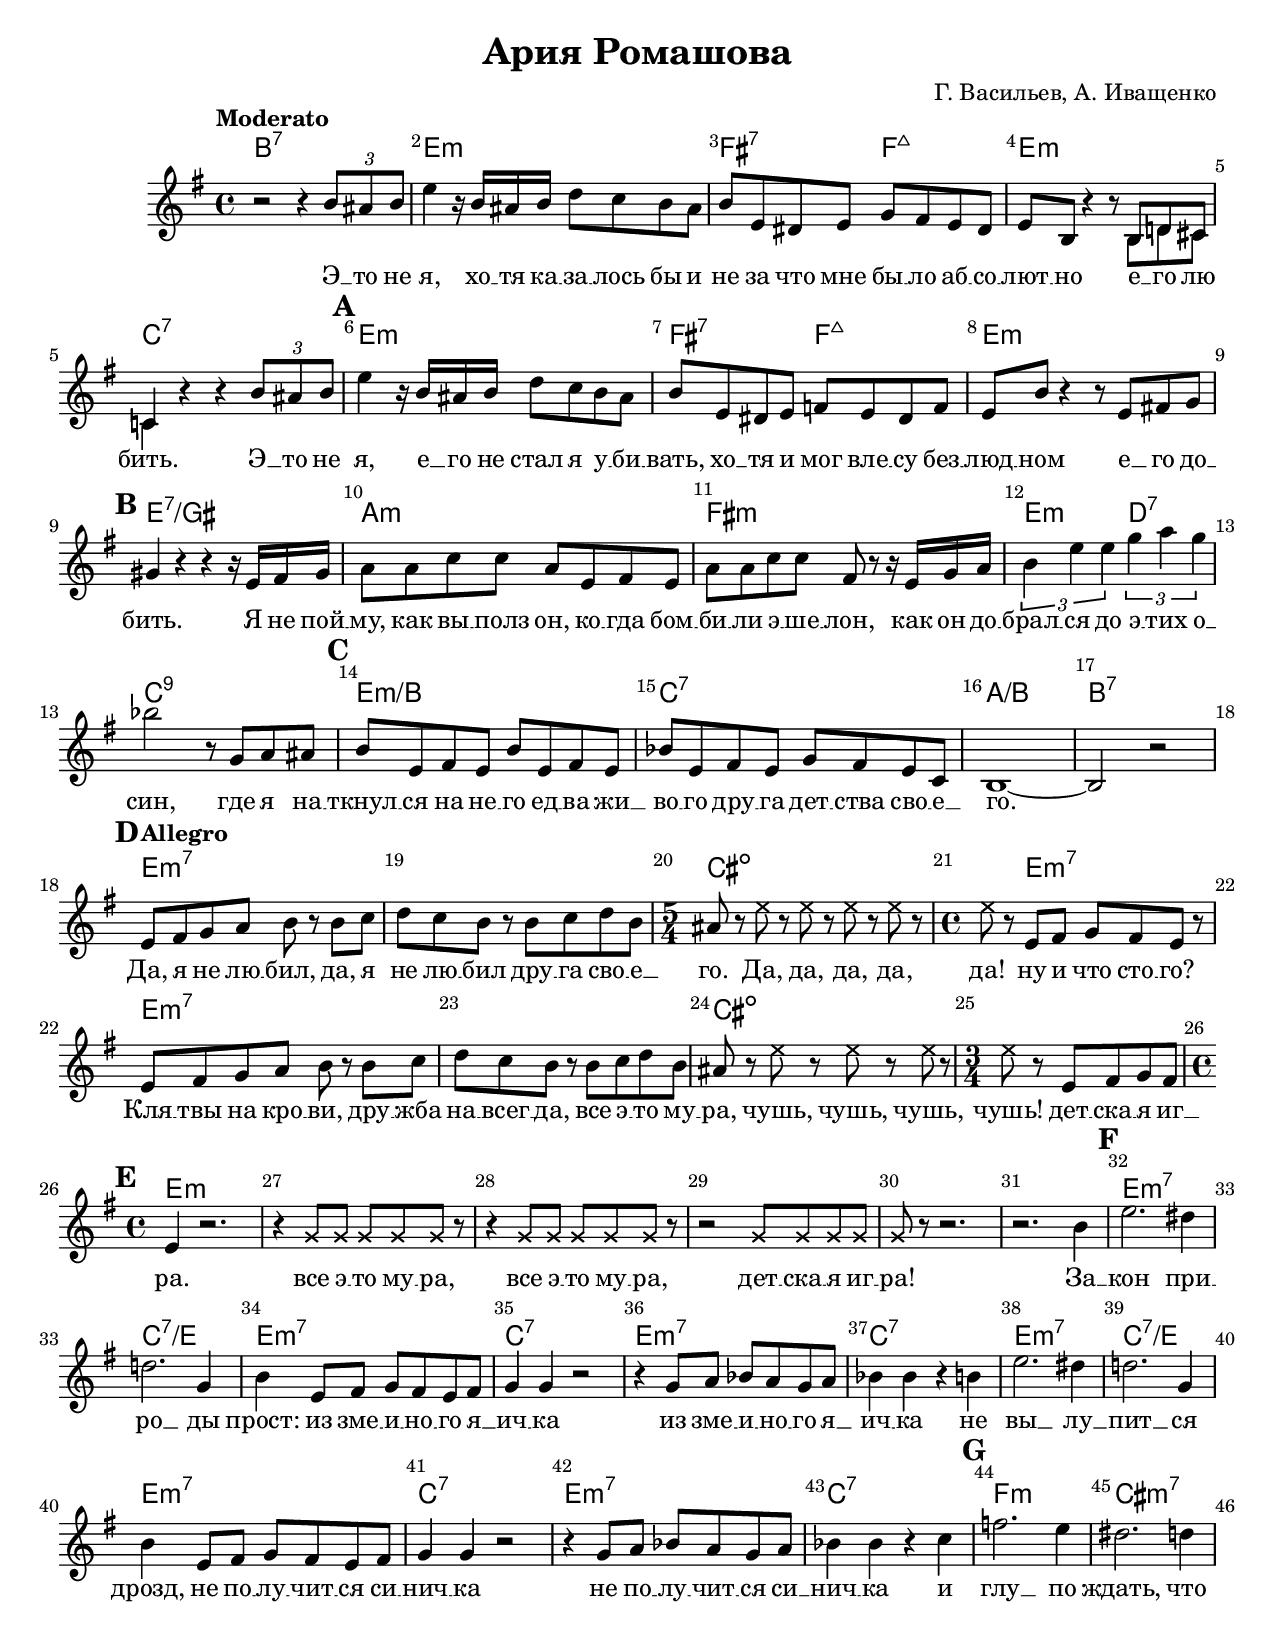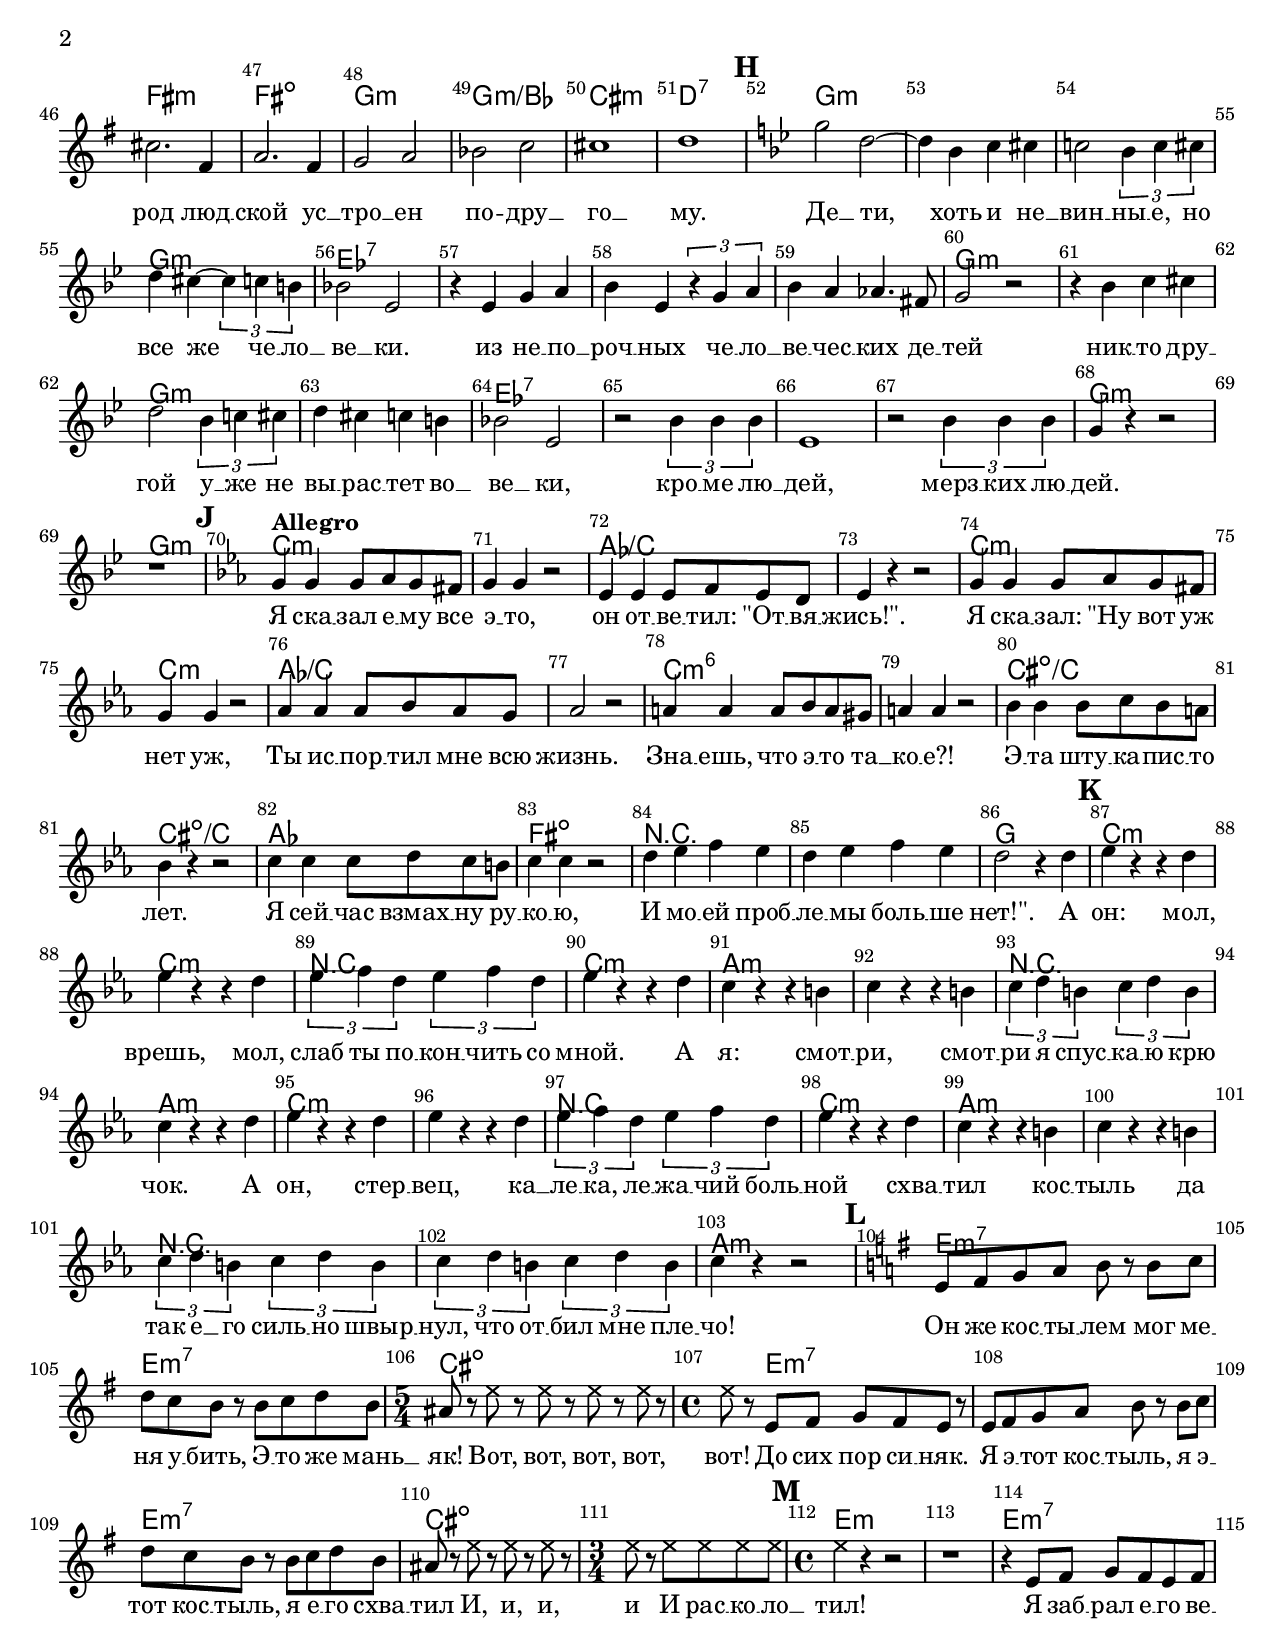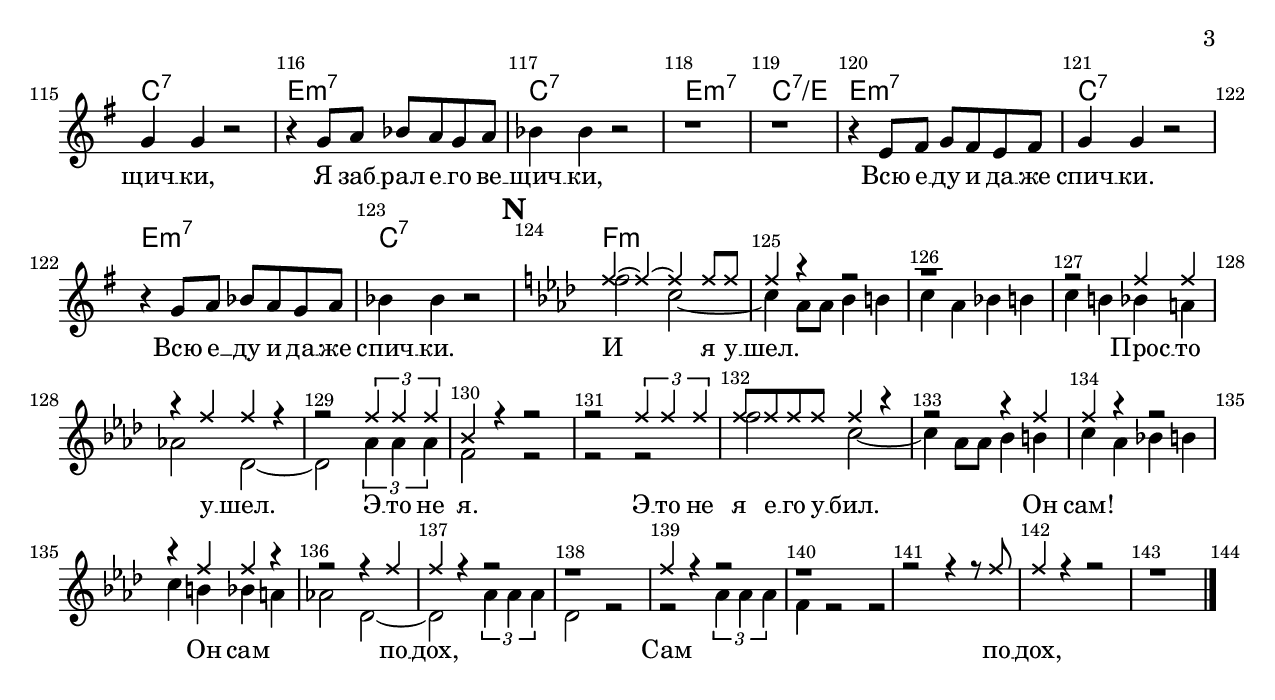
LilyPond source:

\version "2.22.0"


\paper {
  #(set-paper-size "letter")
}

scoreSetup = {
  \set Score.markFormatter = #format-mark-box-numbers
  \override Score.BarNumber.break-visibility = ##(#t #t #t)
}

relativeSetup = {
  \accidentalStyle modern
}

chordsSetup = {
  \set chordChanges = ##t
}

mkvThree =
#(define-scheme-function 
  (music)
  (ly:music?)
  #{
    \new Voice {  
      \voiceThree
      \magnifyMusic 0.63 {
        \override Score.SpacingSpanner.spacing-increment = #(* 1.2 0.63)
        $music
      }
    }
  #}
)

mkvTwo =
#(define-scheme-function 
  (music)
  (ly:music?)
  #{
    \new Voice {  
      \voiceTwo
      $music
    }
  #}
)

mkvOne =
#(define-scheme-function 
  (music)
  (ly:music?)
  #{
    \voiceOne
    $music
  #}
)

mkvOneThree =
#(define-scheme-function 
  (one three)
  (ly:music? ly:music?)
  #{
  <<
    \mkvOne { $one }
    \mkvThree { $three }
  >> 
  \oneVoice
  #}
)

mkvOneTwo =
#(define-scheme-function 
  (one two)
  (ly:music? ly:music?)
  #{
  <<
    \mkvOne { $one }
    \mkvTwo { $two }
  >> 
  \oneVoice
  #}
)

todo =
#(define-scheme-function 
  (music)
  (ly:music?)
  #{
    \xNote { 
      \override NoteHead.color = #red
      \override Stem.color = #red
      \override Rest.color = #red
      $music 
      \override NoteHead.color = #black
      \override Stem.color = #black
      \override Rest.color = #black
    }
  #}
)

mkScore =
#(define-scheme-function 
  (music)
  (ly:music?)
  #{
    \score {
      {
        \scoreSetup
        $music 
      }
    }
  #}
)

mkMark =
#(define-scheme-function 
  ()
  ()
  #{
    \mark \default
    \set Score.currentBarNumber = #1
  #}
)


\header {
  title = "Ария Ромашова"
  composer = "Г. Васильев, А. Иващенко"
}

\score {

{

\scoreSetup

<<
  \chords {
    \chordsSetup

    b1:7 e1:m fis2:7 f2:maj e1:m c1:7
    % 1
    e1:m fis2:7 f2:maj e1:m
    % 2
    e1:7/gis a1:m fis:m e2:m d2:7 c1:9
    % 3
    e1:m/b c1:7 a1:/b b1:7
    % 4 
    e1:m7 e1:m7 cis1.:dim e2.:m7 
    e1:m7 e1:m7 cis:dim~ cis2.:dim
    % 5
    e1:m e1:m e1:m e1:m e1:m e1:m
    % 6
    e1:m7 c:7/e e1:m7 c:7  e1:m7 c:7
    e1:m7 c:7/e e1:m7 c:7  e1:m7 c:7
    % 7
    f:m cis:m7 fis:m fis:dim
    g:m g:m/bes cis:m d:7
    % 8
    g:m g:m g:m g:m
    ees:7 ees:7 ees:7 ees:7
    g:m g:m g:m g:m
    ees:7 ees:7 ees:7 ees:7
    g:m g:m 
    % 9
    c:m c:m aes:/c aes:/c
    c:m c:m aes:/c aes:/c
    c:m6 c:m6 cis:dim/c  cis:dim/c 
    aes fis:dim r r g
    % 10
    c:m c:m r c:m
    a:m a:m r a:m
    c:m c:m r c:m
    a:m a:m r r a:m
    % 11
    e1:m7 e1:m7 cis1.:dim e2.:m7 
    e1:m7 e1:m7 cis:dim~ cis2.:dim
    % 12
    e1:m e:m
    e:m7 c:7 e:m7 c:7
    e:m7 c:7/e e:m7 c:7 e:m7 c:7
    % 13
    f:m
  }

  \relative {
    \relativeSetup 

    \tempo Moderato
    \key g \major
    r2 r4 \tuplet 3/2  { b'8 ais b } 
    e4 r16 b ais b d8 c b ais
    b8 e, dis e g fis e dis
    e8 b r4 r8 
    << { \voiceOne b8 d cis c4}
      \new Voice { \voiceTwo b8 d cis c4}
    >> \oneVoice
    r4 r4  \tuplet 3/2  { b'8 ais b } 
    
    % 1
    \mark \default
    e4 r16 b ais b d8 c b ais
    b8 e, dis e f e dis f
    e8 b' r4 r8 e,8 fis g

    % 2
    \mark \default
    gis4 r4 r4 r16 e16 fis16 gis16
    a8 a c c a e fis e
    a a c c fis, r r16 e g a 
    \tuplet 3/2 { b4 e e } \tuplet 3/2 { g a g }
    bes2 r8 g, a ais
    
    % 3
    \mark \default
    b8 e, fis e b' e, fis e
    bes' e, fis e g fis e c
    b1~ b2 r2

    % 4
    \mark \default
    \tempo Allegro
    e8 fis g a b r b c
    d c b r b c d b
    \time 5/4 ais8 r \xNote { e' r e r e r e r}
    \time 4/4 \xNote {e8} r e, fis g fis e r
    e fis g a b r b c
    d c b r b c d b
    ais r \xNote {e' r e r e r}
    \time 3/4 \xNote {e8} r e, fis g fis

    % 5
    \mark \default
    \time 4/4 e4 r2.
    r4 \xNote {g8 g g g g} r
    r4 \xNote {g8 g g g g} r
    r2 \xNote {g8 g g g}
    \xNote {g8} r8 r2.
    r2. b4

    % 6
    \mark \default
    e2. dis4
    d2.
    g,4 b4 e,8 fis g fis e fis
    g4 g4 r2
    r4 g8 a bes a g a 
    bes4 bes r b
    e2. dis4
    d2. g,4
    b4 e,8 fis g fis e fis
    g4 g r2
    r4 g8 a bes a g a
    bes4 bes r c

    % 7
    \mark \default
    f2. e4
    dis2. d4
    cis2. fis,4
    a2. fis4
    g2 a2
    bes2 c2
    cis1
    d1

    % 8
    \mark \default
    \key bes \major
    g2 d2~
    d4 bes c cis
    c2 \tuplet 3/2 {bes4 c cis}
    d4 cis~ \tuplet 3/2 {cis4 c4 b4}
    bes2 ees,2
    r4 ees g a
    bes4 ees, \tuplet 3/2 {r4 g a}
    bes4 a aes4. fis8
    g2 r2
    r4 bes c cis
    d2 \tuplet 3/2 {bes4 c cis}
    d4 cis c b
    bes2 ees,2
    r2 \tuplet 3/2 {bes'4 bes bes}
    ees,1
    r2 \tuplet 3/2 {bes'4 bes bes}
    g4 r r2
    r1

    % 9
    \mark \default
    \key ees \major
    \tempo Allegro
    g4 g g8 aes g fis
    g4 g r2
    ees4 ees ees8 f ees d
    ees4 r4 r2
    g4 g g8 aes g fis
    g4 g r2
    aes4 aes aes8 bes aes g
    aes2 r2

    a4 a a8 bes a gis
    a4 a4 r2
    bes4 bes bes8 c bes a
    bes4 r4 r2

    c4 c c8 d c b
    c4 c r2
    d4 ees f ees 
    d ees f ees
    d2 r4 d4

    % 10
    \mark \default
    ees4 r4 r d
    ees4 r4 r d
    \tuplet 3/2 {ees4 f d} \tuplet 3/2 {ees4 f d}
    ees4 r4 r d
    c4 r r b
    c r r b
    \tuplet 3/2 {c d b} \tuplet 3/2 {c d b}
    c4 r r d
    ees4 r4 r4 d
    ees4 r4 r4 d
    \tuplet 3/2 {ees4 f d} \tuplet 3/2 {ees4 f d}
    ees4 r4 r d
    c4 r r b
    c4 r r b
    \tuplet 3/2 {c d b} \tuplet 3/2 {c d b}
    \tuplet 3/2 {c d b} \tuplet 3/2 {c d b}
    c4 r r2

    % 11
    \mark \default
    \key g \major
    e,8 fis g a b r b c
    d c b r b c d b
    \time 5/4 ais8 r \xNote { e' r e r e r e r}
    \time 4/4 \xNote {e} r e, fis g fis e r
    e fis g a b r b c
    d c b r b c d b
    ais8 r \xNote { e' r e r e r}
    \time 3/4 \xNote {e8 r e e e e}

    % 12
    \mark \default
    \time 4/4 \xNote {e4} r r2
    r1
    r4 e,8 fis g fis e fis
    g4 g r2
    r4 g8 a bes a g a
    bes4 bes r2
    r1
    r1
    r4 e,8 fis g fis e fis
    g4 g4 r2
    r4 g8 a bes a g a
    bes4 bes r2

    % 13
    \mark \default
    \key aes \major
      <<
      {
        \voiceOne
        \xNote { 
          f'4~ f~ f f8 f8
          f4 r4 r2
          r1
          r2
          f4 f4
          r f f r
          r2 \tuplet 3/2 { f4 f f }
          bes, r r2
          r2 \tuplet 3/2 { f'4 f f } 
          f8 f f f f4 r4
          r2 r4 f4
          f4 r4 r2
          r4 f f r4
          r2 r4 f4
          f4 r4 r2
          r1
          f4 r4 r2
          r1 r2 r4 r8 f8
          f4 r4 r2
          r1
        }
      }
      \new Voice {
        \voiceTwo
        f2 c2~
        c4 aes8 aes bes4 b4
        c4 aes bes b
        c b bes a
        aes2 des,2~
        des2 \tuplet 3/2 { aes'4 aes aes }
        f2 r2
        r2 r2

        f'2 c2~
        c4 aes8 aes bes4 b4
        c4 aes bes b
        c b bes a
        aes2 des,2~
        des2 \tuplet 3/2 { aes'4 aes aes }
        des,2 r2
        r2  \tuplet 3/2 { aes'4 aes aes }
        f4 r2 r2
      }
      >>
      \oneVoice

    % \fine
    \bar "|."
  }

  \addlyrics {
    % 1
    Э __ то не я, хо __ тя ка __ за __ лось бы и не за что мне бы __ ло аб __ со __ лют __ но
    e __ го лю __ бить.
    Э __ то не я, е __ го не стал я у __ би __ вать, хо __ тя и мог вле __ су без __ люд __ ном
    e __ го до __ бить.    

    % 2
    Я не пой __ му, как вы __ полз он,
    ко __ гда бом __ би __ ли э __ ше __ лон,
    как он до __ брал __ ся до э __ тих о __ син,
    % 3
    где я на __ ткнул __ ся на не __ го
    ед __ ва жи __ во __ го дру __ га дет __ ства сво __ е __ го.

    % 4
    Да, я не лю __ бил, да, я не лю __ бил
    дру __ га сво __ е __ го. Да, да, да, да, да!
    ну и что сто __ го?
    Кля __ твы на кро __ ви, дру __ жба на __ всег __ да,
    все э __ то му __ ра,
    чушь, чушь, чушь, чушь!
    дет __ ска __ я иг __ ра.

    % 5
    все э __ то му __ ра, все э __ то му __ ра,
    дет __ ска __ я иг __ ра!

    % 6
    За __ кон при __ ро __ ды прост:
    из зме __ и __ но __ го я __ ич __ ка
    из зме __ и __ но __ го я __ ич __ ка
    не вы __ лу __ пит __ ся дрозд,
    не по __ лу __ чит __ ся си __ нич __ ка
    не по __ лу __ чит __ ся си __ нич __ ка

    % 7
    и глу __ по ждать, что род люд __ ской ус __ тро __ ен по -- дру __ го __ му.

    % 8
    Де __ ти, хоть и не __ вин __ ны __ е, но все же че __ ло __ ве __ ки.
    из не __ по __ роч __ ных че __ ло __ ве __ чес __ ких де __ тей
    ник __ то дру __ гой у __ же не вы __ рас __ тет во __ ве __ ки,
    кро __ ме лю __ дей, мерз __ ких лю __ дей.

    % 9
    Я ска __ зал е __ му все э __ то,
    он от __ ве __ тил: "\"От" __ вя __ "жись!\"."
    Я ска __ зал: "\"Ну" вот уж нет уж,
    Ты ис __ пор __ тил мне всю жизнь.
    Зна __ ешь, что э __ то та __ ко __ е?!
    Э __ та шту __ ка -- пис __ то __ лет.
    Я сей __ час взмах __ ну ру __ ко __ ю,
    И мо __ ей проб __ ле __ мы боль __ ше "нет!\"."

    % 10
    А он: мол, врешь, мол, слаб ты по __ кон __ чить со мной.
    А я: смот __ ри, смот __ ри я спус __ ка __ ю крю __ чок.
    А он, стер __ вец, ка __ ле __ ка, ле __ жа __ чий боль __ ной
    cхва __ тил кос __ тыль да так е __ го силь __ но швыр __ нул,
    что от __ бил мне пле __ чо!

    % 11
    Он же кос __ ты __ лем мог ме __ ня у __ бить,
    Э __ то же мань __ як!
    Вот, вот, вот, вот, вот!
    До сих пор си __ няк.
    Я э __ тот кос __ тыль, я э __ тот кос __ тыль, я е __ го схва __ тил
    И, и, и, и
    И рас __ ко __ ло __ тил!

    % 12
    Я заб __ рал е __ го ве __ щич __ ки,
    Я заб __ рал е __ го ве __ щич __ ки,
    Всю е __ ду и да __ же спич __ ки.
    Всю е __ ду и да __ же спич __ ки.

    % 13
    И я у __ шел. Прос __ то у __ шел.
    Э __ то не я.
    Э __ то не я е __ го у __ бил.
    Он сам! Он сам по __ дох,
    Сам по __ дох, по __ дох.
  }
>>

} % Staff

} % score